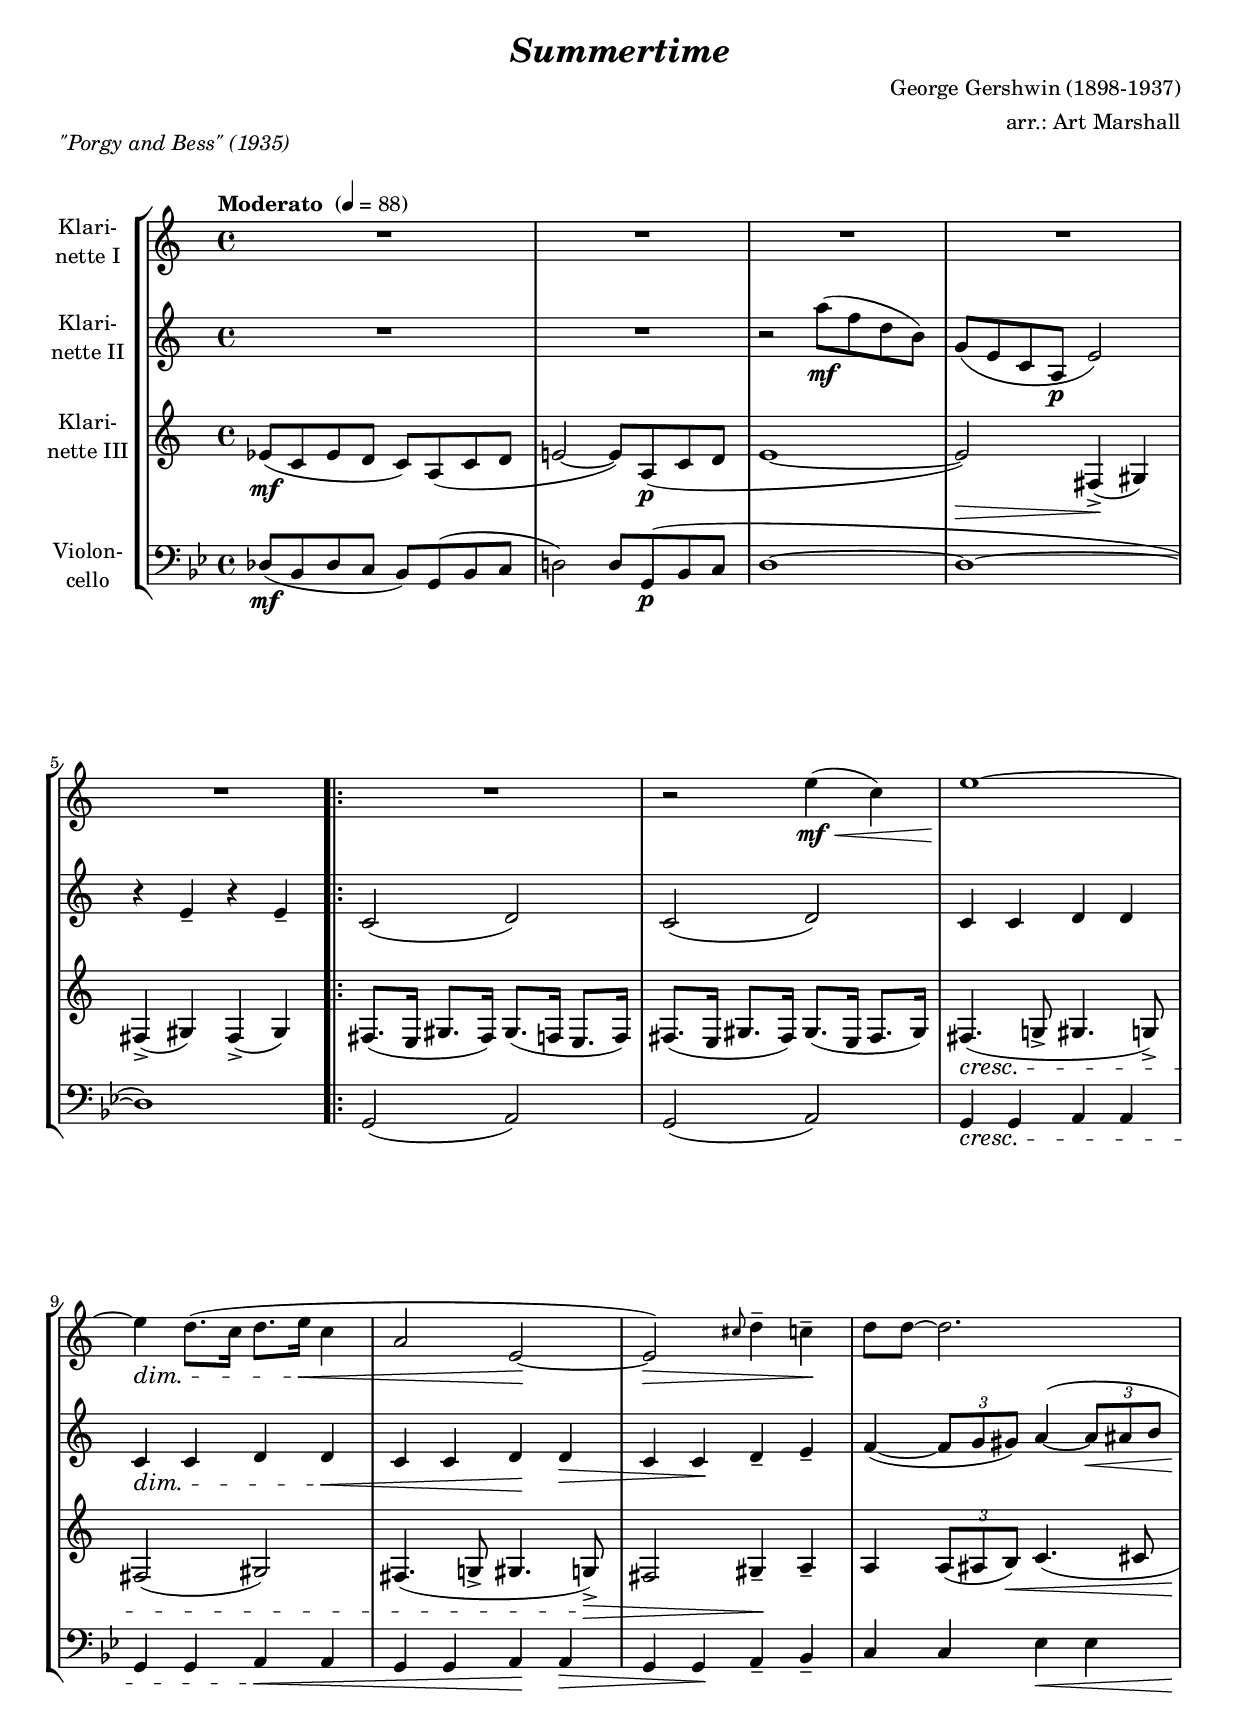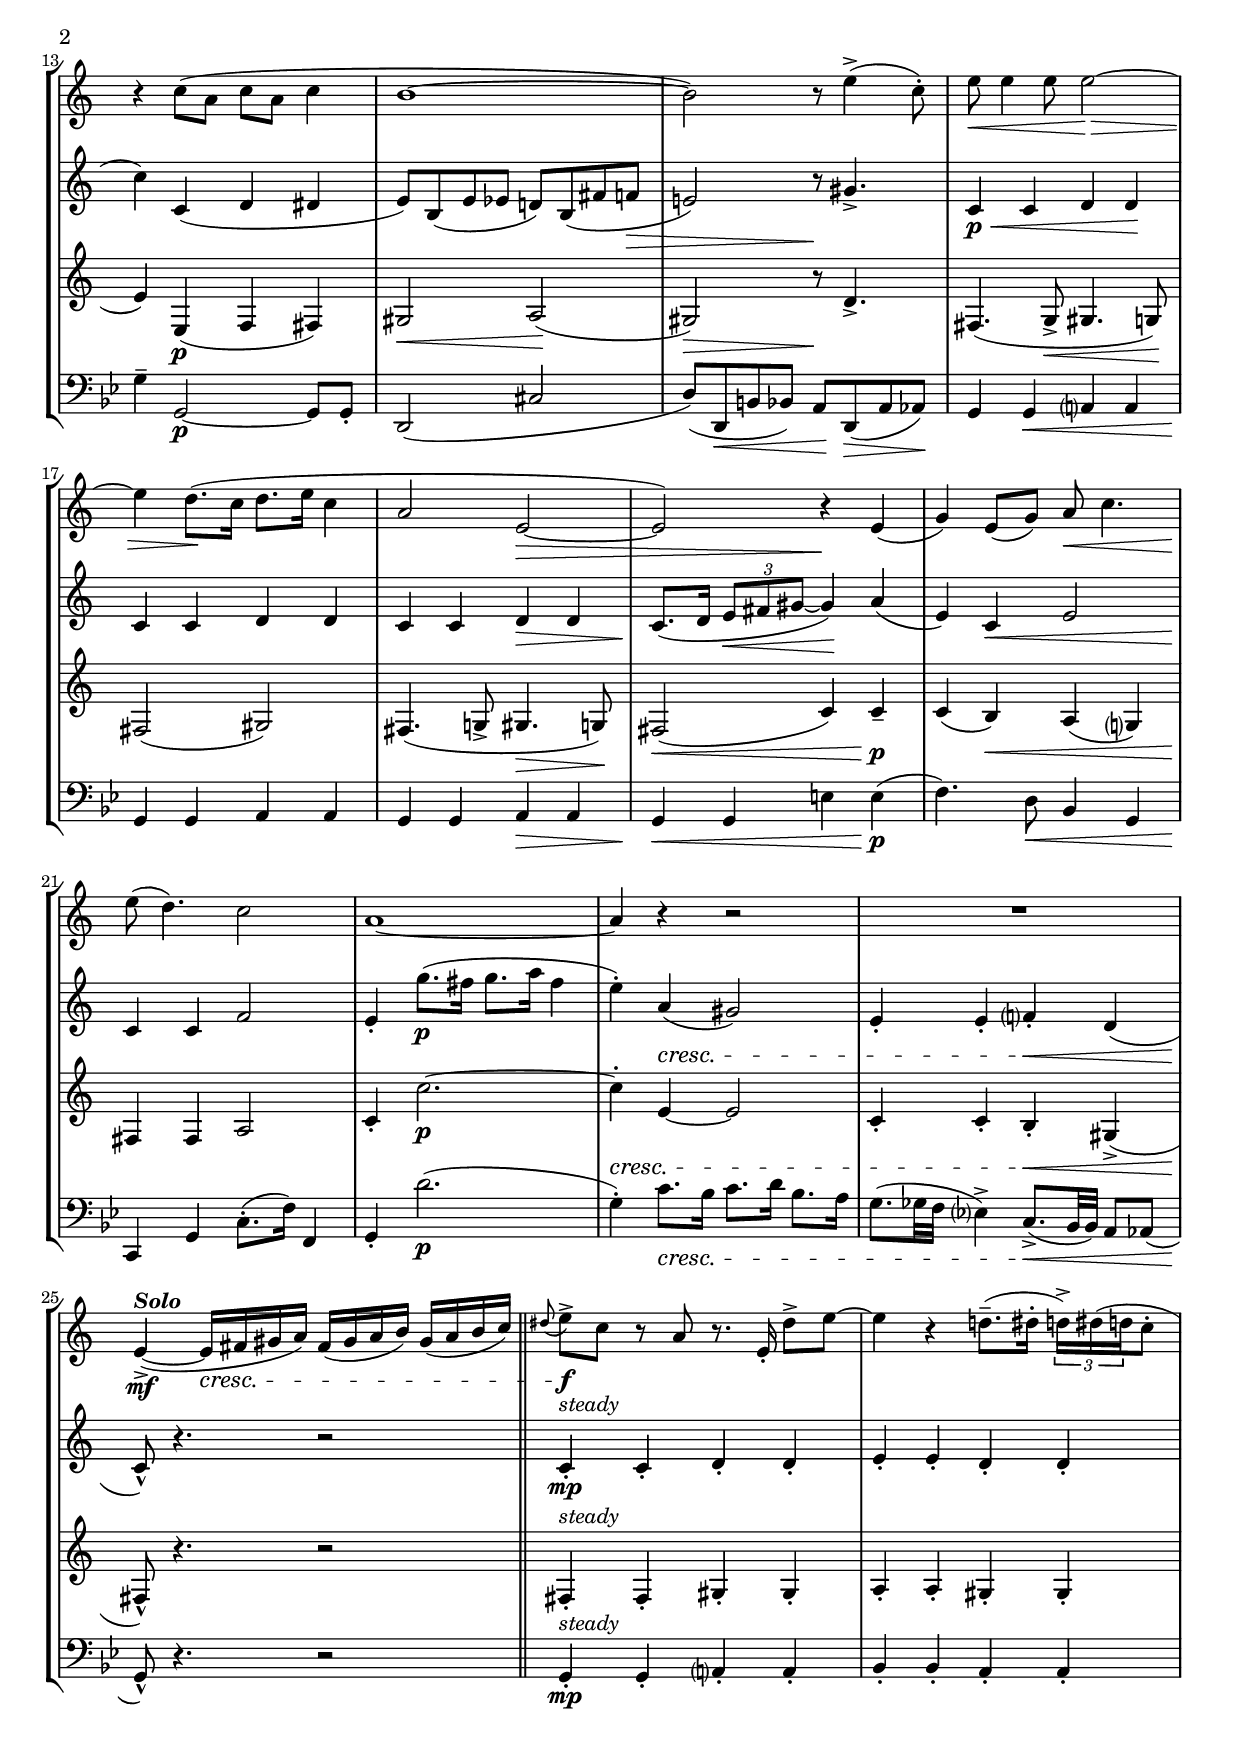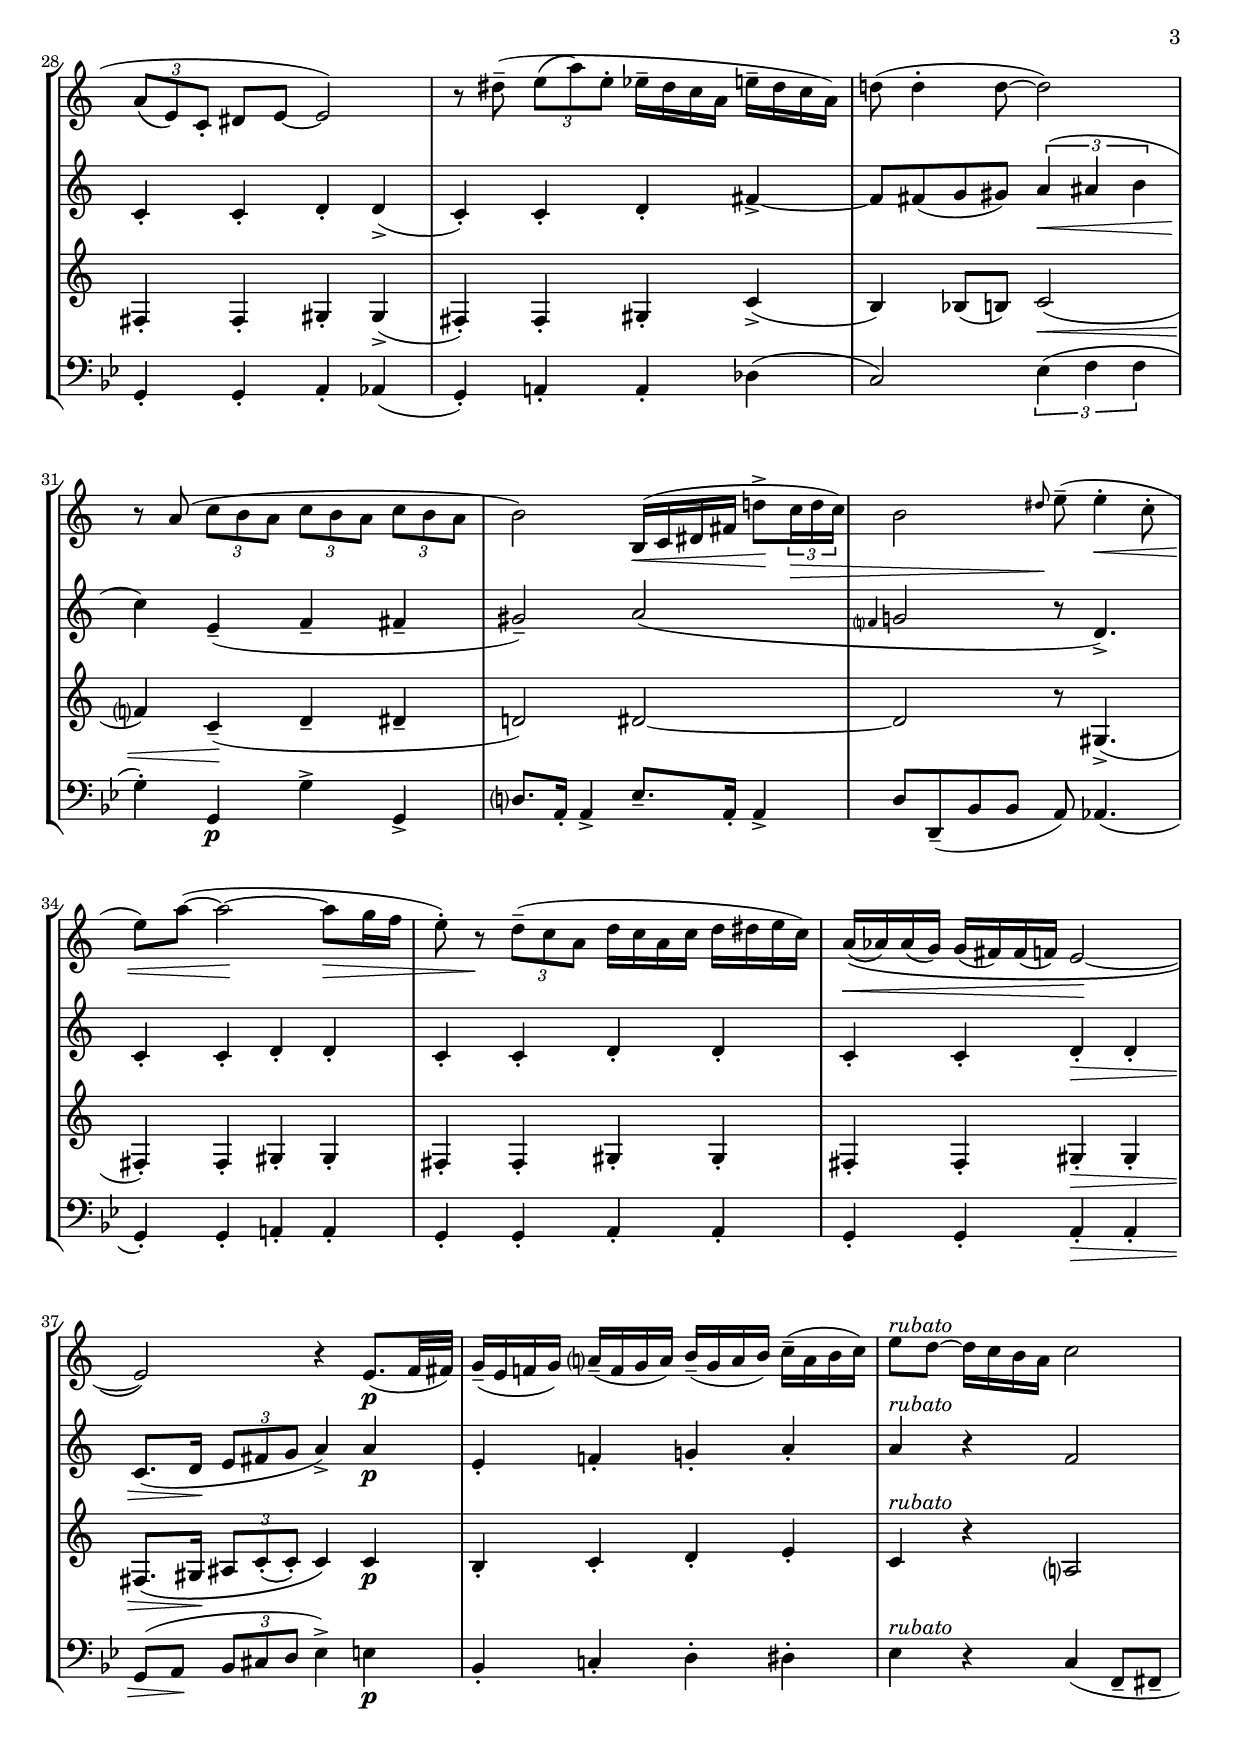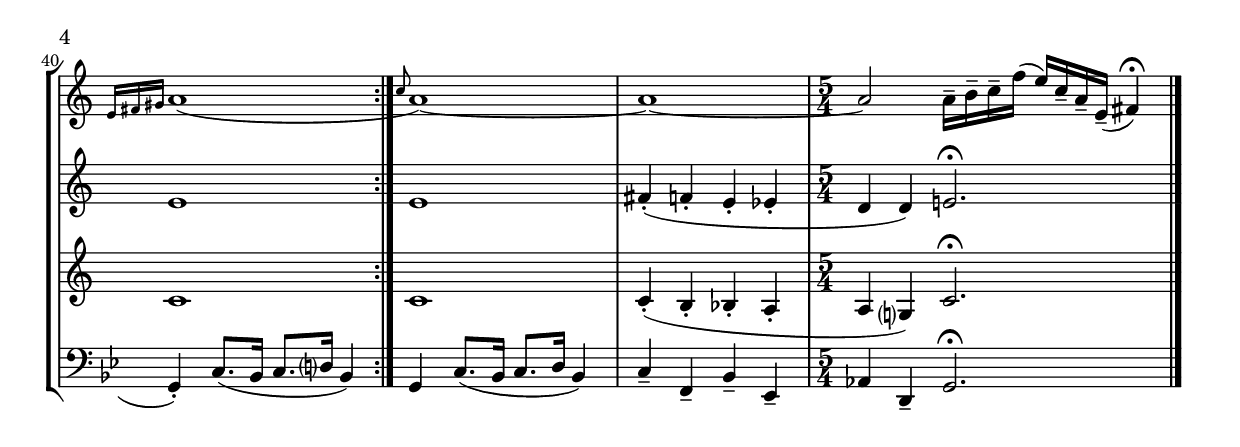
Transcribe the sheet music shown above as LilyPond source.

\version "2.18.2"
\include "deutsch.ly"
  
#(set-global-staff-size 18.5)

\header {
  title     = \markup \bold \italic "Summertime"
  composer  = "George Gershwin (1898-1937)"
  arranger  = "arr.: Art Marshall"
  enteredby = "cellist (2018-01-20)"
  piece     = \markup \italic "\"Porgy and Bess\" (1935)"
}

voiceconsts = {
  \key a \minor
  \time 4/4
  \clef "treble"
%  \numericTimeSignature
  \compressFullBarRests
  % Set default beaming for all staves
% \set Timing.beamExceptions = #'()
% \set Timing.baseMoment     = #(ly:make-moment 1 4)
% \set Timing.beatStructure  = #'(1 1 1)
  \tempo "Moderato " 4=88
}

micl = "clarinet"
mifl = "flute"
miob = "oboe"
mifh = "french horn"
misx = "tenor sax"
mist = "string ensemble 1"
miba = "cello"

ruba = \markup \italic "rubato"
solo = \markup \bold \italic "Solo"
sted = \markup \italic "steady"

va = \relative c'' {
  \voiceconsts

  R1*5
  \repeat volta 2 {
    R1
    r2 e4(\mf\< c)
    e1~\!
    e4\dim d8.( c16 d8. e16\< c4
    a2 e~\!

    e)\> \grace cis'8 d4-- c--\!
    d8 d~ d2.
    r4 c8( a c a c4
    h1~
    h2) r8 e4(-> c8)-.

    e\< e4 e8 e2~\!\>
    e4 d8.(\! c16 d8. e16 c4
    a2 e~\>
    e) r4\! e(
    g) e8( g) a\< c4.

    e8(\! d4.) c2
    a1~
    a4 r r2
    R1
    e4(~->^\solo\mf e16\cresc fis gis a) fis( gis a h) gis( a h c) \bar "||"

    \appoggiatura dis8 e->\f c r a r8. e16-. dis'8-> e~
    e4 r d!8.(--  dis16-. \tuplet 3/2 8 { d16)-> dis( d } c8-.
    \tuplet 3/2 4 { a\( e\) c-. } dis e~ e2)
    r8 dis'--( \tuplet 3/2 4 { e\( a\) e-. } es16-- dis c a e'-- dis c a)

    d!8( d4-. d8~ d2)
    r8 a( \tuplet 3/2 4 { c h a c[ h a] c h a }
    h2) h,16(\< c dis fis d'!8->\! \tuplet 3/2 8 { c16\> d c) }
    h2 \grace dis8\! e(-- e4-.\< c8-.

    e) a(~ a2~\! a8\> g16 f
    e8)-. r\! \tuplet 3/2 4 { d(-- c a } d16 c a c d dis e c)
    a\((\< as) as( g) g( fis) fis( f) e2~\!
    e\) r4 e8.(\p f32 fis)

    g16(-- e f! g) a?(-- f g a) h(-- g a h) c(-- a h c)
    e8^\ruba d~ d16 c h a c2
    \grace { e,16 fis gis } a1(
  }

  \grace c8 a1)~
  a~ \time 5/4
  a2 a16-- h-- c-- f( e) c-- a-- e(-- fis4)\fermata \bar "|."
}

vb = \relative c''' {
  \voiceconsts

  R1*2
  r2 a8(\mf f d h)
  g( e c a\p e'2)
  r4 e-- r e--
  
  \repeat volta 2 {
    c2( d)
    c( d)
    c4 c d d
    c\dim c d d\<
    c c d\! d\>

    c c\! d-- e--
    f(~ \tuplet 3/2 4 { f8 g gis) } a4(~ \tuplet 3/2 4 { a8\< ais h }
    c4)\! c,( d dis
    e8) h( e es d!) h( fis' f\>
    e!2) r8\! gis4.->

    c,4\p\< c d d\!
    c c d d
    c c d\> d
    c8.(\! d16 \tuplet 3/2 4 { e8\< fis gis~ } gis4)\! a(
    e) c\< e2

    c4\! c f2
    e4-. g'8.(\p fis16 g8. a16 fis4
    e)-. a,(\cresc gis2)
    e4-. e-. f?-.\< d(
    c8)-^\! r4. r2 \bar "||" \grace s8

    c4-.^\sted\mp c-. d-. d-.
    e-. e-. d-. d-.
    c-. c-. d-. d(->
    c)-. c-. d-. fis~->

    fis8 fis( g gis) \tuplet 3/2 2 { a4(\< ais h }
    c)\! e,(-- f-- fis--
    gis2)-- a(
    \grace f?4 g!2 r8 d4.)->

    c4-. c-. d-. d-.
    c-. c-. d-. d-.
    c-. c-. d-.\> d-.
    c8.( d16\! \tuplet 3/2 4 { e8 fis g } a4)-> a\p

    e-. f!-. g!-. a-.
    a^\ruba r f2
    e1
  } \grace s8

  e1
  fis4(-. f-. e-. es-. \time 5/4
  d d) e!2.\fermata \bar "|."
}

vc = \relative c' {
  \voiceconsts

  es8(\mf c es d c) a( c d
  e!2~ e8) a,(\p c d
  e1~
  e2)\> fis,4(->\! gis)
  fis(-> gis) fis(-> gis)
  
  \repeat volta 2 {
    fis8.( e16 gis8. fis16) gis8.( f16 e8. f16)
    fis8.( e16 gis8. fis16) gis8.( e16 fis8. gis16)
    fis4.(\cresc g!8-> gis4. g8)->
    fis2( gis)
    fis4.( g!8-> gis4. g8)->\>

    fis2 gis4--\! a--
    a \tuplet 3/2 4 { a8( ais h)\< } c4.( cis8
    e4)\! e,(\p f fis)
    gis2\< a(\!
    gis)\> r8\! d'4.->

    fis,4.( g8->\< gis4. g8)\!
    fis2( gis)
    fis4.( g!8-> gis4.\> g8)\!
    fis2(\< c'4) c--\!\p
    c( h)\< a( g?)

    fis\! fis a2
    c4-. c'2.~\p
    c4-.\cresc e,~ e2
    c4-. c-. h-.\< gis(->
    fis8-^)\! r4. r2 \bar "||" \grace s8

    fis4-.^\sted fis-. gis-. gis-.
    a-. a-. gis-. gis-.
    fis-. fis-. gis-. gis(->
    fis)-. fis-. gis-. c4(->

    h) b8( h) c2(\<
    f?4) c--(\! d-- dis--
    d!2) dis~
    dis r8 gis,4.(->

    fis4)-. fis-. gis-. gis-.
    fis-. fis-. gis-. gis-.
    fis-. fis-. gis-.\> gis-.
    fis8.\( gis16\! \tuplet 3/2 4 { ais8 c(-. c)-. } c4\) c\p

    h-. c-. d-. e-.
    c^\ruba r a?2
    c1
  } \grace s8

  c1
  c4(-. h-. b-. a-. \time 5/4
  a g?) c2.\fermata \bar "|."
}

vd = \relative c {
  \voiceconsts
  \clef "bass"

  es8(\mf c es d c) a( c d
  e!2) e8 a,(\p c d
  e1~
  e~
  e)
  
  \repeat volta 2 {
    a,2( h)
    a( h)
    a4\cresc a h h
    a a h\< h
    a a h\! h\>

    a a\! h-- c--
    d d f\< f
    a--\! a,2~\p a8 a-.
    e2( dis'
    e8)(e,\< cis' c) h\! e,(\> h' b)\!

    a4 a\< h? h
    a\! a h h
    a a h\> h
    a\!\< a fis' fis(\!\p
    g4.) e8\< c4 a

    d,\! a' d8.(-. g16) g,4
    a-. e''2.(\p
    a,4)-. d8.\cresc c16 d8. e16 c8. h16
    a8.( as32 g f?4)-> d8.(->\< c32 c) h8 b(
    a)-^\! r4. r2 \bar "||" \grace s8

    a4-.^\sted\mp a-. h?-. h-.
    c-. c-. h-. h-.
    a-. a-. h-. b(
    a)-. h!-. h-. es(

    d2) \tuplet 3/2 2 { f4( g g }
    a)-. a,\p a'-> a,->
    e'?8. h16-. h4-> f'8.-- h,16-. h4->
    e8 e,(-- c' c h) b4.(

    a4)-. a-. h!-. h-.
    a-. a-. h-. h-.
    a-. a-. h-.\> h-.
    a8( h\! \tuplet 3/2 4 { c dis e } f4)-> fis\p

    c-. d!-. e-. eis-.
    f^\ruba r d( g,8-- gis--
    a4)-. d8.( c16 d8. e?16 c4)
  } \grace s8

  a4 d8.( c16 d8. e16 c4)
  d-- g,-- c-- f,-- \time 5/4
  b e,-- a2.\fermata \bar "|."
}


music = \new StaffGroup <<
      \new Staff {
	\set Staff.midiInstrument = \micl
	\set Staff.instrumentName = \markup \center-column { "Klari-" "nette I" }
	\transpose a a { \va }
      }

      \new Staff {
	\set Staff.midiInstrument = \micl
	\set Staff.instrumentName = \markup \center-column { "Klari-" "nette II" }
	\transpose a a { \vb }
      }

      \new Staff {
	\set Staff.midiInstrument = \micl
	\set Staff.instrumentName = \markup \center-column { "Klari-" "nette III" }
	\transpose a a { \vc }
      }

      \new Staff {
	\set Staff.midiInstrument = \miba
	\set Staff.instrumentName = \markup \center-column { "Violon-" "cello" }
	\transpose a g { \vd }
      }
>>

\book {
  \score {
    \music
    \layout {}
  }

  \score {
    \unfoldRepeats \music

    \midi {
      \context {
        \Score
      }
    }
  }
}
